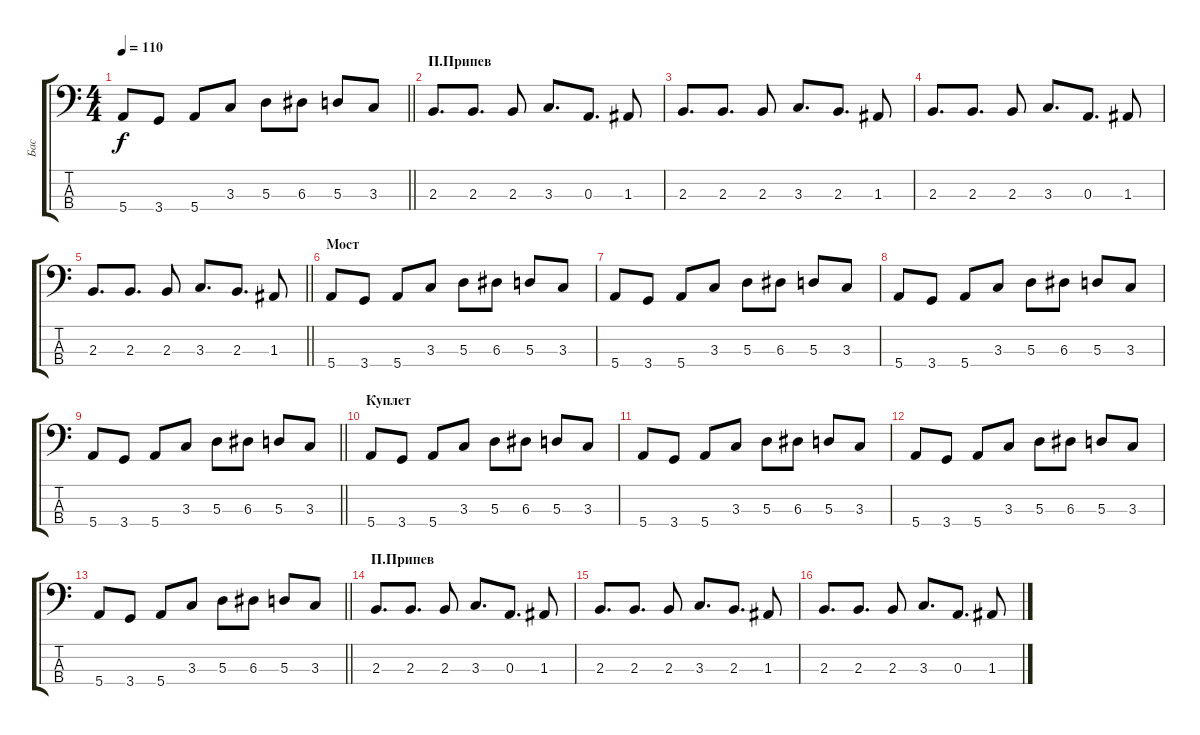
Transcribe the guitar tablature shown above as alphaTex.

\track ("Бас" "Бас") {instrument electricbassfinger}
\staff {score tabs}
\tuning (G2 D2 A1 E1) {hide}
\ts (4 4)
\tempo 110
\clef f4
\barLineRight lightlight
\ks c
5.4.8{dy f} 3.4.8 5.4.8 3.3.8 5.3.8 6.3.8 5.3.8 3.3.8 |
\section ("" "П.Припев")
2.3.8{d} 2.3.8{d} 2.3.8 3.3.8{d} 0.3.8{d} 1.3.8 |
2.3.8{d} 2.3.8{d} 2.3.8 3.3.8{d} 2.3.8{d} 1.3.8 |
2.3.8{d} 2.3.8{d} 2.3.8 3.3.8{d} 0.3.8{d} 1.3.8 |
\barLineRight lightlight
2.3.8{d} 2.3.8{d} 2.3.8 3.3.8{d} 2.3.8{d} 1.3.8 |
\section ("" "Мост")
5.4.8 3.4.8 5.4.8 3.3.8 5.3.8 6.3.8 5.3.8 3.3.8 |
5.4.8 3.4.8 5.4.8 3.3.8 5.3.8 6.3.8 5.3.8 3.3.8 |
5.4.8 3.4.8 5.4.8 3.3.8 5.3.8 6.3.8 5.3.8 3.3.8 |
\barLineRight lightlight
5.4.8 3.4.8 5.4.8 3.3.8 5.3.8 6.3.8 5.3.8 3.3.8 |
\section ("" "Куплет")
5.4.8 3.4.8 5.4.8 3.3.8 5.3.8 6.3.8 5.3.8 3.3.8 |
5.4.8 3.4.8 5.4.8 3.3.8 5.3.8 6.3.8 5.3.8 3.3.8 |
5.4.8 3.4.8 5.4.8 3.3.8 5.3.8 6.3.8 5.3.8 3.3.8 |
\barLineRight lightlight
5.4.8 3.4.8 5.4.8 3.3.8 5.3.8 6.3.8 5.3.8 3.3.8 |
\section ("" "П.Припев")
2.3.8{d} 2.3.8{d} 2.3.8 3.3.8{d} 0.3.8{d} 1.3.8 |
2.3.8{d} 2.3.8{d} 2.3.8 3.3.8{d} 2.3.8{d} 1.3.8 |
2.3.8{d} 2.3.8{d} 2.3.8 3.3.8{d} 0.3.8{d} 1.3.8
